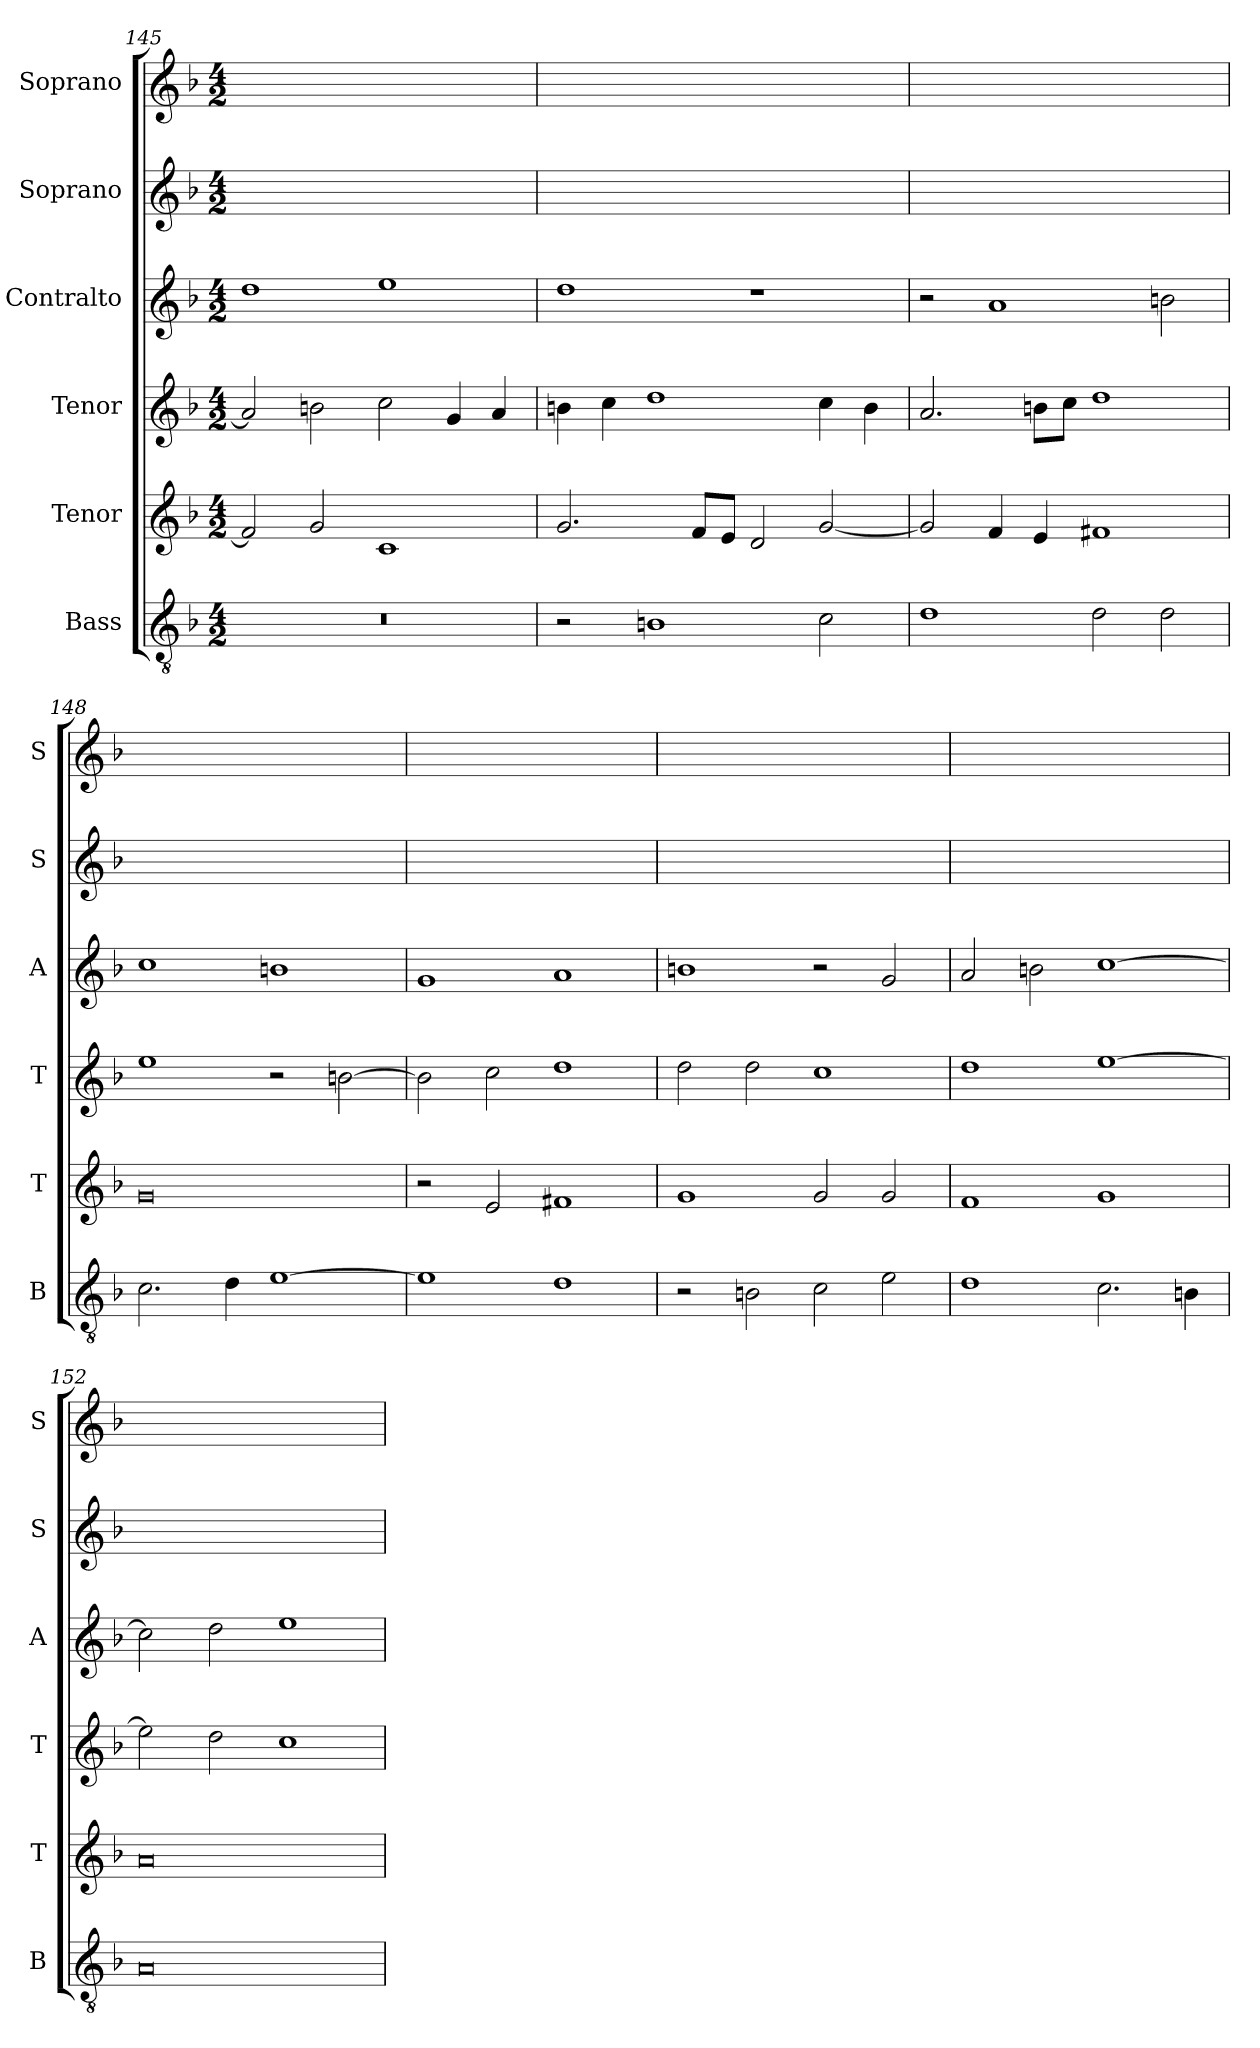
**kern	**kern	**kern	**kern	**kern	**kern
*part6	*part5	*part4	*part3	*part2	*part1
*staff6	*staff5	*staff4	*staff3	*staff2	*staff1
*I"Bass	*I"Tenor	*I"Tenor	*I"Contralto	*I"Soprano	*I"Soprano
*I'B	*I'T	*I'T	*I'A	*I'S	*I'S
*clefGv2	*clefG2	*clefG2	*clefG2	*clefG2	*clefG2
*k[b-]	*k[b-]	*k[b-]	*k[b-]	*k[b-]	*k[b-]
*M4/2	*M4/2	*M4/2	*M4/2	*M4/2	*M4/2
=145	=145	=145	=145	=145	=145
0r	2f]	2a]	1dd	0ryy	0ryy
.	2g	2bn	.	.	.
.	1c	2cc	1ee	.	.
.	.	4g	.	.	.
.	.	4a	.	.	.
=146	=146	=146	=146	=146	=146
2r	2.g	4bn	1dd	0ryy	0ryy
.	.	4cc	.	.	.
1Bn	.	1dd	.	.	.
.	8f/L	.	.	.	.
.	8e/J	.	.	.	.
.	2d	.	1r	.	.
2c	[2g	4cc	.	.	.
.	.	4b	.	.	.
=147	=147	=147	=147	=147	=147
1d	2g]	2.a	2r	0ryy	0ryy
.	4f	.	1a	.	.
.	4e	8bn\L	.	.	.
.	.	8cc\J	.	.	.
2d	1f#X	1dd	.	.	.
2d	.	.	2bn	.	.
=148	=148	=148	=148	=148	=148
2.c	0g	1ee	1cc	0ryy	0ryy
4d	.	.	.	.	.
[1e	.	2r	1bn	.	.
.	.	[2bn	.	.	.
=149	=149	=149	=149	=149	=149
1e]	2r	2b]	1g	0ryy	0ryy
.	2e	2cc	.	.	.
1d	1f#X	1dd	1a	.	.
=150	=150	=150	=150	=150	=150
2r	1g	2dd	1bn	0ryy	0ryy
2Bn	.	2dd	.	.	.
2c	2g	1cc	2r	.	.
2e	2g	.	2g	.	.
=151	=151	=151	=151	=151	=151
1d	1f	1dd	2a	0ryy	0ryy
.	.	.	2bn	.	.
2.c	1g	[1ee	[1cc	.	.
4Bn	.	.	.	.	.
=152	=152	=152	=152	=152	=152
0A	0a	2ee]	2cc]	0ryy	0ryy
.	.	2dd	2dd	.	.
.	.	1cc	1ee	.	.
=	=	=	=	=	=
*-	*-	*-	*-	*-	*-
